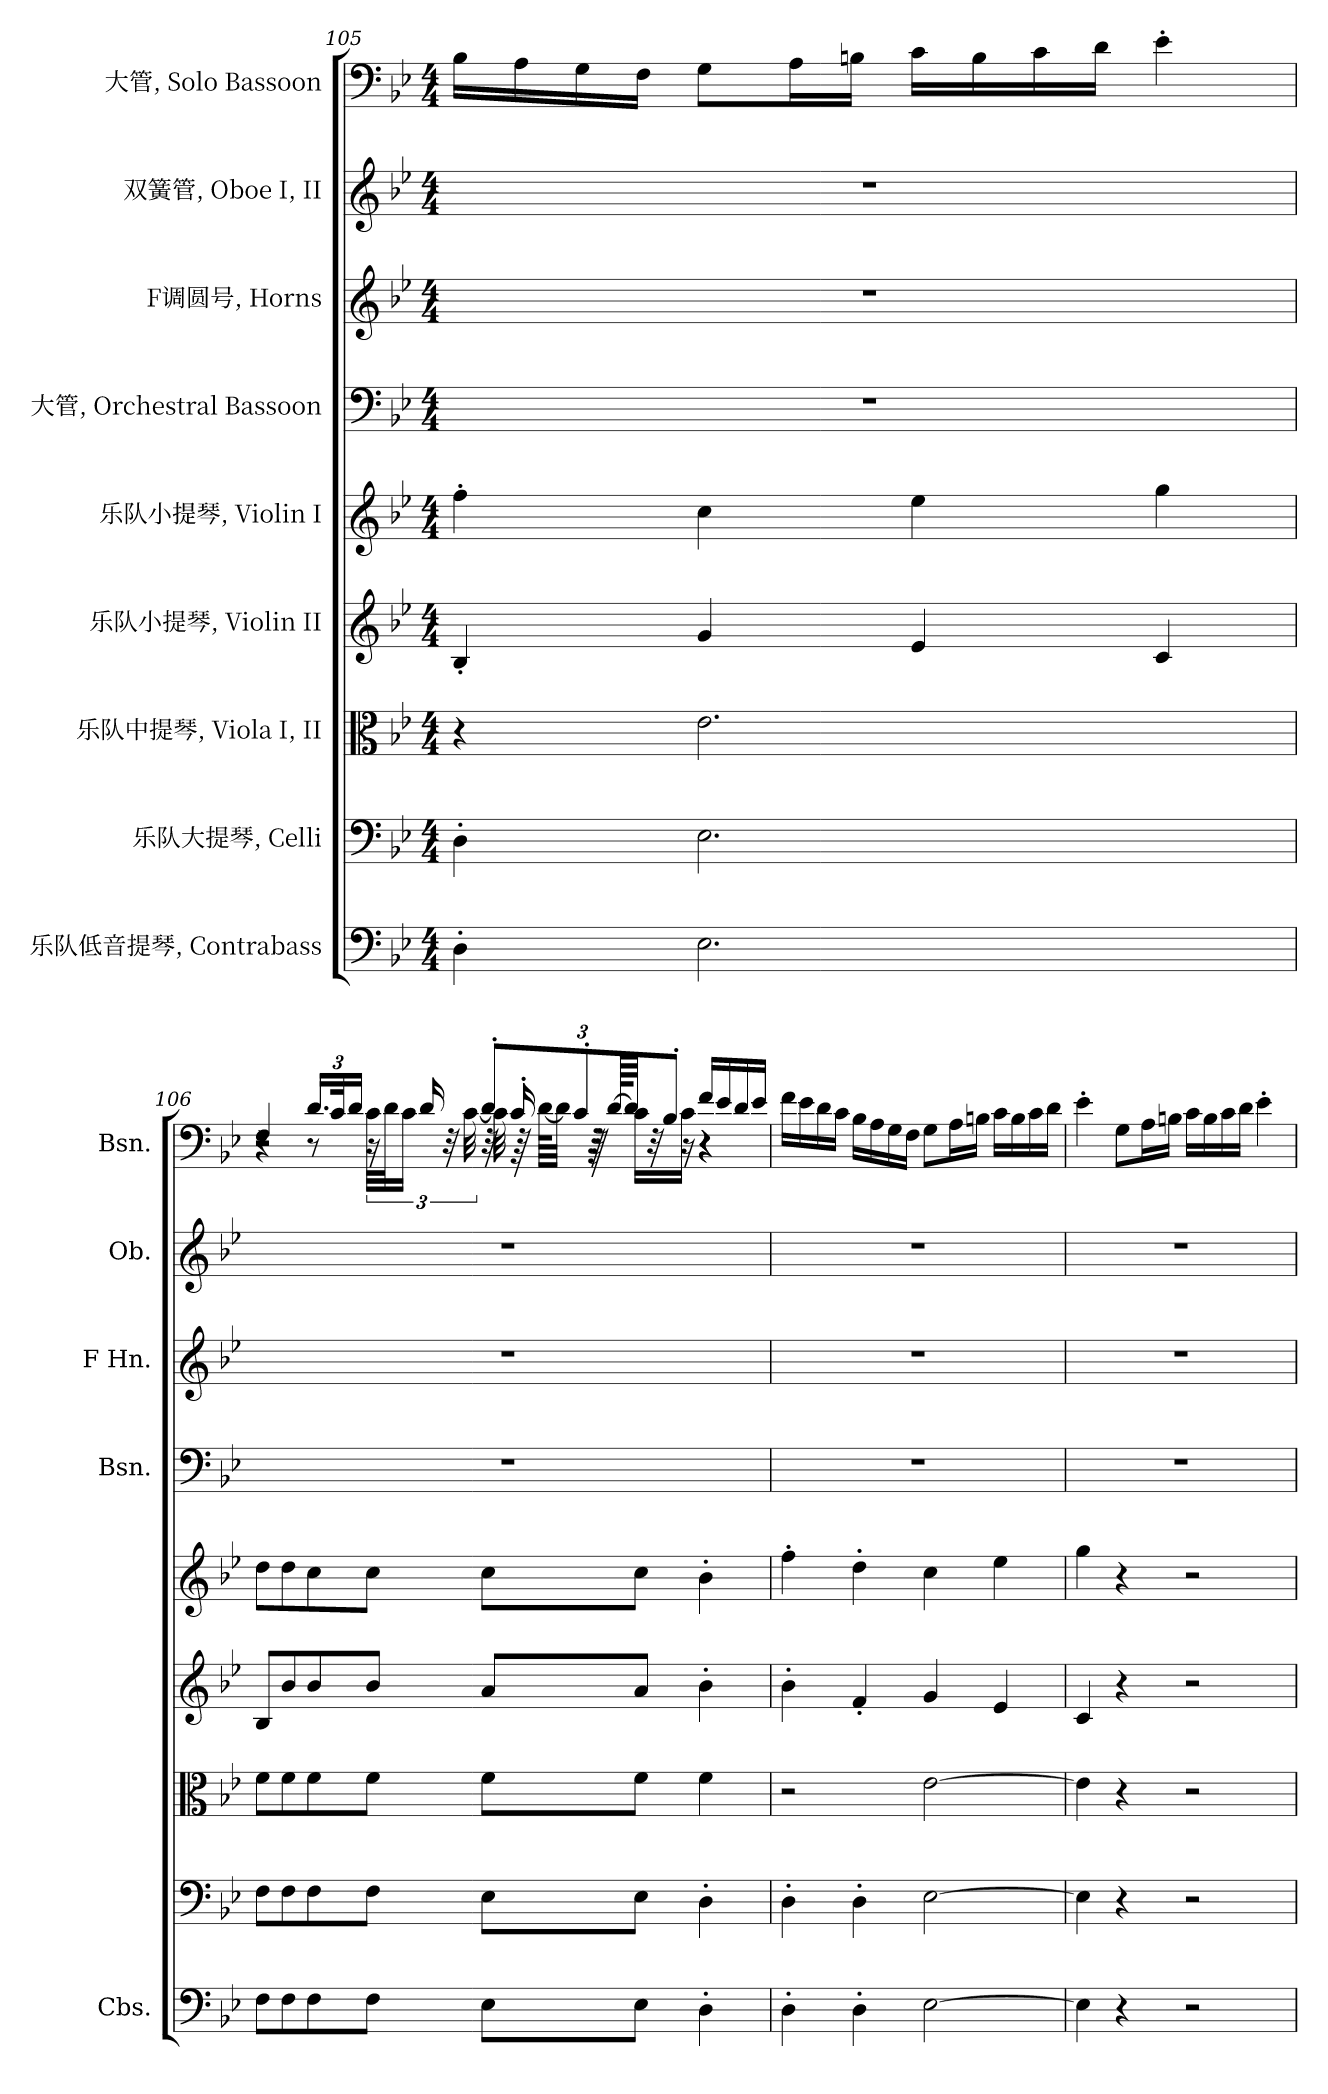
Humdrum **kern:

**kern	**kern	**kern	**kern	**kern	**kern	**kern	**kern	**kern
*part9	*part8	*part7	*part6	*part5	*part4	*part3	*part2	*part1
*staff9	*staff8	*staff7	*staff6	*staff5	*staff4	*staff3	*staff2	*staff1
*I"乐队低音提琴, Contrabass	*I"乐队大提琴, Celli	*I"乐队中提琴, Viola I, II	*I"乐队小提琴, Violin II	*I"乐队小提琴, Violin I	*I"大管, Orchestral Bassoon	*I"F调圆号, Horns	*I"双簧管, Oboe I, II	*I"大管, Solo Bassoon
*I'Cbs.	*	*	*	*	*I'Bsn.	*I'F Hn.	*I'Ob.	*I'Bsn.
!!LO:PB:g=z
*clefF4	*clefF4	*clefC3	*clefG2	*clefG2	*clefF4	*clefG2	*clefG2	*clefF4
*ITrd7c12	*	*	*	*	*	*ITrd4c7	*	*
*k[b-e-]	*k[b-e-]	*k[b-e-]	*k[b-e-]	*k[b-e-]	*k[b-e-]	*k[b-e-a-]	*k[b-e-]	*k[b-e-]
*M4/4	*M4/4	*M4/4	*M4/4	*M4/4	*M4/4	*M4/4	*M4/4	*M4/4
=105	=105	=105	=105	=105	=105	=105	=105	=105
4DD'\	4D'\	4r	4B-'/	4ff'\	1r	1r	1r	16B-\LL
.	.	.	.	.	.	.	.	16A\
.	.	.	.	.	.	.	.	16G\
.	.	.	.	.	.	.	.	16F\JJ
2.EE-\	2.E-\	2.e-\	4g/	4cc\	.	.	.	8G\L
.	.	.	.	.	.	.	.	16A\L
.	.	.	.	.	.	.	.	16Bn\JJ
.	.	.	4e-/	4ee-\	.	.	.	16c\LL
.	.	.	.	.	.	.	.	16B\
.	.	.	.	.	.	.	.	16c\
.	.	.	.	.	.	.	.	16d\JJ
.	.	.	4c/	4gg\	.	.	.	4e-'\
!!LO:PB:g=z
=106	=106	=106	=106	=106	=106	=106	=106	=106
*	*	*	*	*	*	*	*	*^
*	*	*	*	*	*	*	*	*	*^
8FF\L	8F\L	8f\L	8B-/L	8dd\L	1r	1r	1r	4F/	4r	2r
8FF\	8F\	8f\	8b-/	8dd\	.	.	.	.	.	.
*	*	*	*	*	*	*	*	*Xbrackettup	*	*
8FF\	8F\	8f\	8b-/	8cc\	.	.	.	24.d/LL	8r	.
.	.	.	.	.	.	.	.	48c/K	.	.
.	.	.	.	.	.	.	.	24d/JJ	.	.
*	*	*	*	*	*	*	*	*	*brackettup	*
8FF\J	8F\J	8f\J	8b-/J	8cc\J	.	.	.	16r	48c\LLL	.
.	.	.	.	.	.	.	.	.	48d\J	.
.	.	.	.	.	.	.	.	.	24c\JJ	.
.	.	.	.	.	.	.	.	16d/	.	.
.	.	.	.	.	.	.	.	.	48r	.
.	.	.	.	.	.	.	.	.	[48c\	.
*	*	*	*	*	*	*	*	*Xbrackettup	*	*
8EE-\L	8E-\L	8f\L	8a/L	8cc\L	.	.	.	12d'/L	32c\]	32r
.	.	.	.	.	.	.	.	.	64r	16c'/
.	.	.	.	.	.	.	.	.	[64d\KLLL	.
.	.	.	.	.	.	.	.	.	32d\JJJ]	.
.	.	.	.	.	.	.	.	12c'/	.	.
.	.	.	.	.	.	.	.	.	32r	64r
.	.	.	.	.	.	.	.	.	.	[64d/KLLL
8EE-\J	8E-\J	8f\J	8a/J	8cc\J	.	.	.	.	16c\LL	32d/JJJ]
.	.	.	.	.	.	.	.	.	.	32r
.	.	.	.	.	.	.	.	12B-'/J	.	.
.	.	.	.	.	.	.	.	.	16c\JJ	16r
4DD'\	4D'\	4f\	4b-'\	4b-'\	.	.	.	16f/LL	4r	4r
.	.	.	.	.	.	.	.	16e-/	.	.
.	.	.	.	.	.	.	.	16d/	.	.
.	.	.	.	.	.	.	.	16e-/JJ	.	.
*	*	*	*	*	*	*	*	*v	*v	*v
!!LO:PB:g=z
=107	=107	=107	=107	=107	=107	=107	=107	=107
4DD'\	4D'\	2r	4b-'\	4ff'\	1r	1r	1r	16f\LL
.	.	.	.	.	.	.	.	16e-\
.	.	.	.	.	.	.	.	16d\
.	.	.	.	.	.	.	.	16c\JJ
4DD'\	4D'\	.	4f'/	4dd'\	.	.	.	16B-\LL
.	.	.	.	.	.	.	.	16A\
.	.	.	.	.	.	.	.	16G\
.	.	.	.	.	.	.	.	16F\JJ
[2EE-\	[2E-\	[2e-\	4g/	4cc\	.	.	.	8G\L
.	.	.	.	.	.	.	.	16A\L
.	.	.	.	.	.	.	.	16Bn\JJ
.	.	.	4e-/	4ee-\	.	.	.	16c\LL
.	.	.	.	.	.	.	.	16B\
.	.	.	.	.	.	.	.	16c\
.	.	.	.	.	.	.	.	16d\JJ
=108	=108	=108	=108	=108	=108	=108	=108	=108
4EE-\]	4E-\]	4e-\]	4c/	4gg\	1r	1r	1r	4e-'\
4r	4r	4r	4r	4r	.	.	.	8G\L
.	.	.	.	.	.	.	.	16A\L
.	.	.	.	.	.	.	.	16Bn\JJ
2r	2r	2r	2r	2r	.	.	.	16c\LL
.	.	.	.	.	.	.	.	16B\
.	.	.	.	.	.	.	.	16c\
.	.	.	.	.	.	.	.	16d\JJ
.	.	.	.	.	.	.	.	4e-'\
=	=	=	=	=	=	=	=	=
*-	*-	*-	*-	*-	*-	*-	*-	*-
